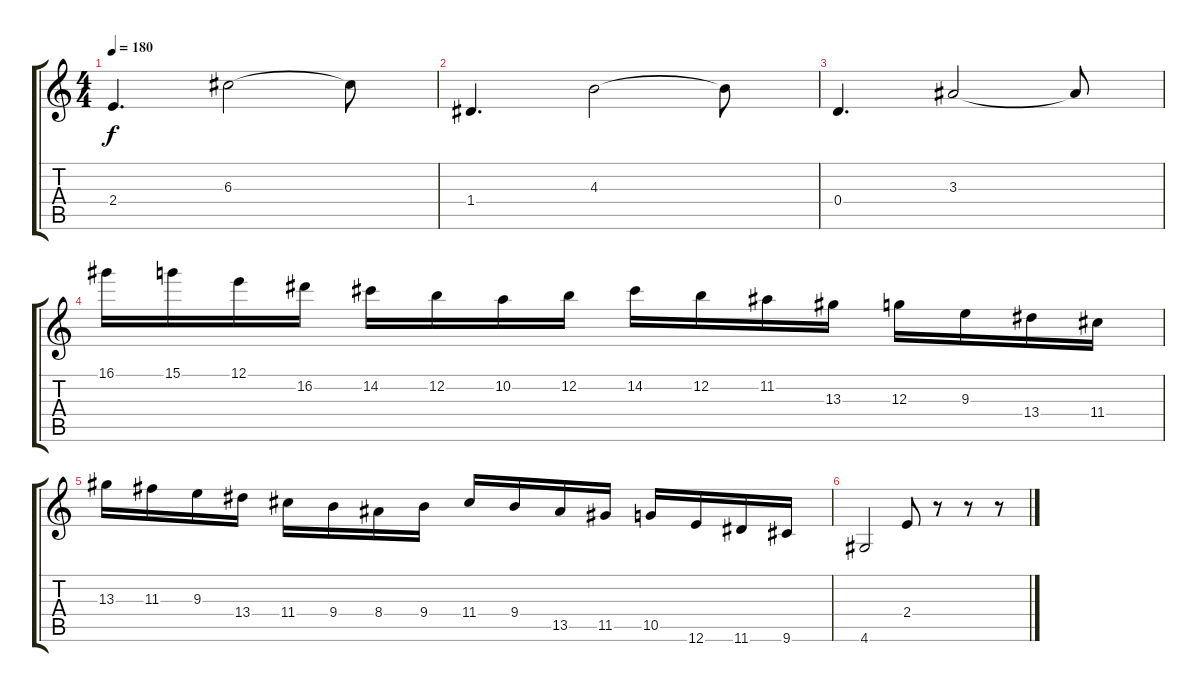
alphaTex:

\track "" {instrument overdrivenguitar}
\staff {score tabs}
\tuning (E4 B3 G3 D3 A2 E2) {hide}
\ts (4 4)
\tempo 180
\clef g2
\ks c
2.4.4{d dy f} 6.3.2 6.3{t}.8 |
1.4.4{d} 4.3.2 4.3{t}.8 |
0.4.4{d} 3.3.2 3.3{t}.8 |
16.1.16 15.1.16 12.1.16 16.2.16 14.2.16 12.2.16 10.2.16 12.2.16 14.2.16 12.2.16 11.2.16 13.3.16 12.3.16 9.3.16 13.4.16 11.4.16 |
13.3.16 11.3.16 9.3.16 13.4.16 11.4.16 9.4.16 8.4.16 9.4.16 11.4.16 9.4.16 13.5.16 11.5.16 10.5.16 12.6.16 11.6.16 9.6.16 |
4.6.2 2.4.8 r.8 r.8 r.8
